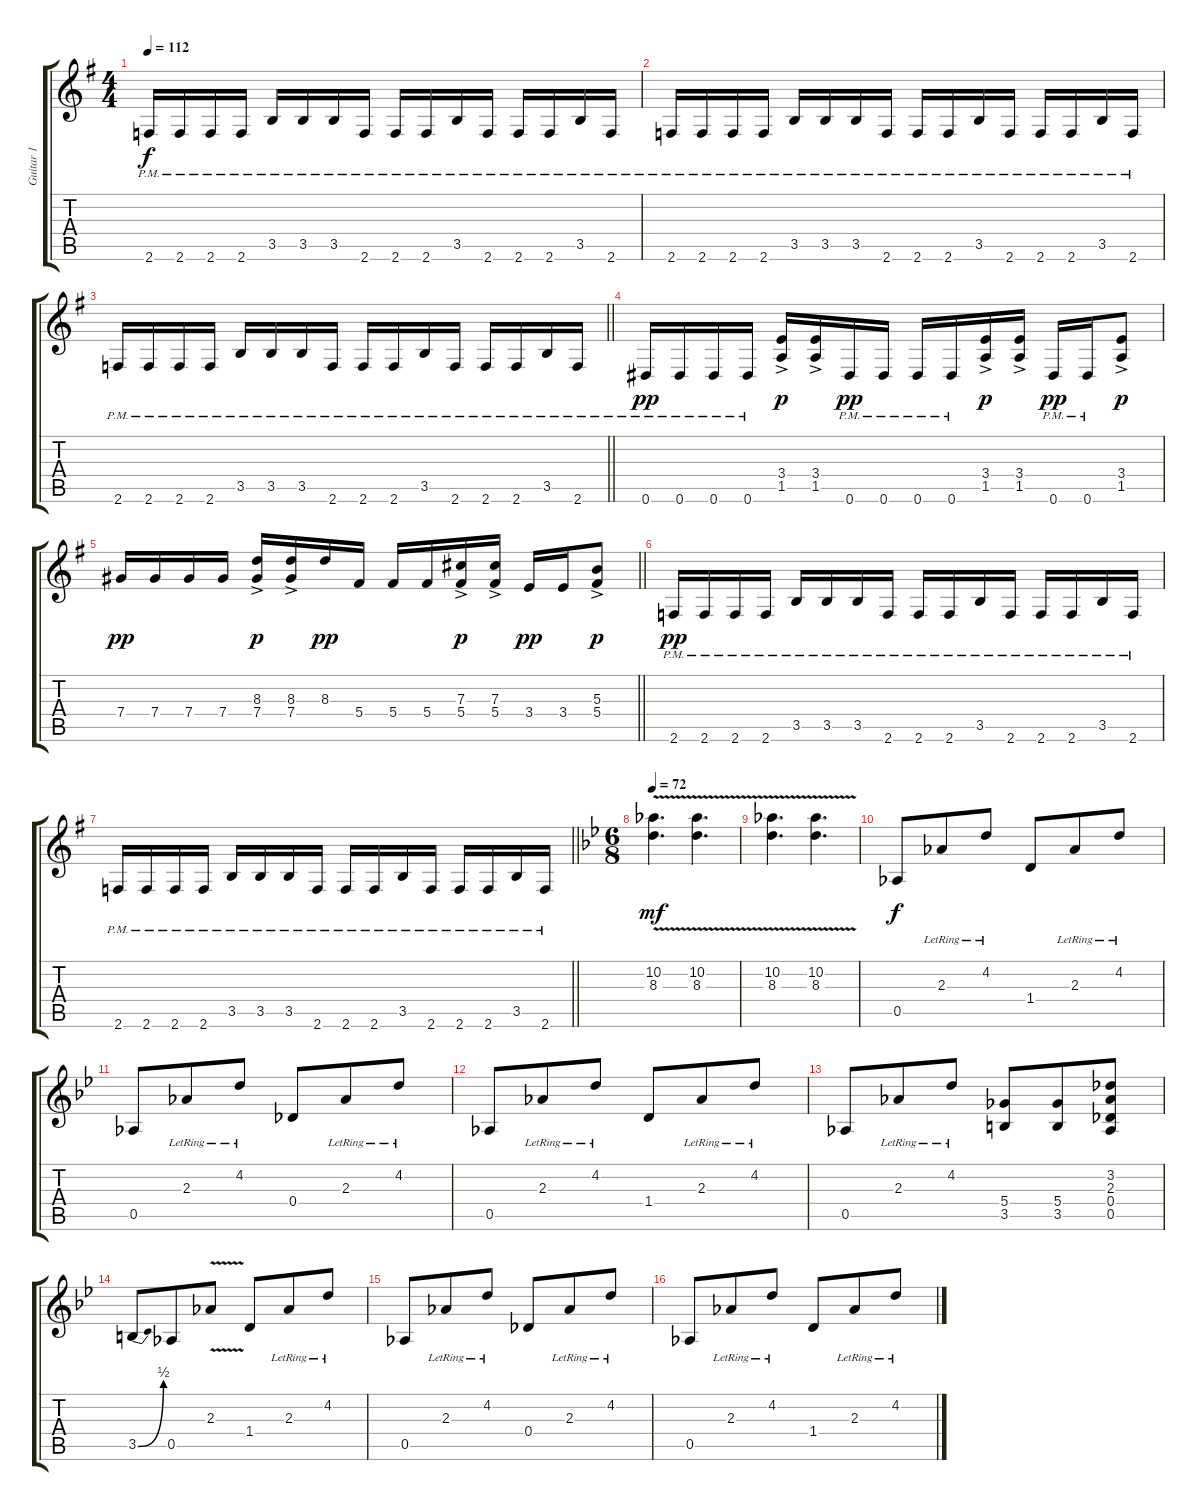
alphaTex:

\track ("Guitar 1" "Guitar 1") {instrument electricguitarclean}
\staff {score tabs}
\tuning (Eb4 Bb3 Gb3 Db3 Ab2 Eb2) {hide}
\ts (4 4)
\tempo 112
\clef g2
\ks g
2.6{pm}.16{dy f} 2.6{pm}.16 2.6{pm}.16 2.6{pm}.16 3.5{pm}.16 3.5{pm}.16 3.5{pm}.16 2.6{pm}.16 2.6{pm}.16 2.6{pm}.16 3.5{pm}.16 2.6{pm}.16 2.6{pm}.16 2.6{pm}.16 3.5{pm}.16 2.6{pm}.16 |
2.6{pm}.16 2.6{pm}.16 2.6{pm}.16 2.6{pm}.16 3.5{pm}.16 3.5{pm}.16 3.5{pm}.16 2.6{pm}.16 2.6{pm}.16 2.6{pm}.16 3.5{pm}.16 2.6{pm}.16 2.6{pm}.16 2.6{pm}.16 3.5{pm}.16 2.6{pm}.16 |
\barLineRight lightlight
2.6{pm}.16 2.6{pm}.16 2.6{pm}.16 2.6{pm}.16 3.5{pm}.16 3.5{pm}.16 3.5{pm}.16 2.6{pm}.16 2.6{pm}.16 2.6{pm}.16 3.5{pm}.16 2.6{pm}.16 2.6{pm}.16 2.6{pm}.16 3.5{pm}.16 2.6{pm}.16 |
0.6{pm}.16{dy pp} 0.6{pm}.16 0.6{pm}.16 0.6{pm}.16 (3.4{ac} 1.5{ac}).16{dy p} (3.4{ac} 1.5{ac}).16 0.6{pm}.16{dy pp} 0.6{pm}.16 0.6{pm}.16 0.6{pm}.16 (3.4{ac} 1.5{ac}).16{dy p} (3.4{ac} 1.5{ac}).16 0.6{pm}.16{dy pp} 0.6{pm}.16 (3.4{ac} 1.5{ac}).8{dy p} |
\barLineRight lightlight
7.4.16{dy pp} 7.4.16 7.4.16 7.4.16 (8.3{ac} 7.4{ac}).16{dy p} (8.3{ac} 7.4{ac}).16 8.3.16{dy pp} 5.4.16 5.4.16 5.4.16 (7.3{ac} 5.4{ac}).16{dy p} (7.3{ac} 5.4{ac}).16 3.4.16{dy pp} 3.4.16 (5.3{ac} 5.4{ac}).8{dy p} |
2.6{pm}.16{dy pp} 2.6{pm}.16 2.6{pm}.16 2.6{pm}.16 3.5{pm}.16 3.5{pm}.16 3.5{pm}.16 2.6{pm}.16 2.6{pm}.16 2.6{pm}.16 3.5{pm}.16 2.6{pm}.16 2.6{pm}.16 2.6{pm}.16 3.5{pm}.16 2.6{pm}.16 |
\barLineRight lightlight
2.6{pm}.16 2.6{pm}.16 2.6{pm}.16 2.6{pm}.16 3.5{pm}.16 3.5{pm}.16 3.5{pm}.16 2.6{pm}.16 2.6{pm}.16 2.6{pm}.16 3.5{pm}.16 2.6{pm}.16 2.6{pm}.16 2.6{pm}.16 3.5{pm}.16 2.6{pm}.16 |
\ts (6 8)
\tempo 72
\ks bb
(10.2{v} 8.3{v}).4{d dy mf} (10.2{v} 8.3{v}).4{d} |
(10.2{v} 8.3{v}).4{d} (10.2{v} 8.3{v}).4{d} |
0.5.8{dy f} 2.3{lr}.8 4.2{lr}.8 1.4.8 2.3{lr}.8 4.2{lr}.8 |
0.5.8 2.3{lr}.8 4.2{lr}.8 0.4.8 2.3{lr}.8 4.2{lr}.8 |
0.5.8 2.3{lr}.8 4.2{lr}.8 1.4.8 2.3{lr}.8 4.2{lr}.8 |
0.5.8 2.3{lr}.8 4.2{lr}.8 (5.4 3.5).8 (5.4 3.5).8 (3.2 2.3 0.4 0.5).8 |
3.5{be (bend 0 0 60 2)}.8 0.5.8 2.3{v}.8 1.4.8 2.3{lr}.8 4.2{lr}.8 |
0.5.8 2.3{lr}.8 4.2{lr}.8 0.4.8 2.3{lr}.8 4.2{lr}.8 |
0.5.8 2.3{lr}.8 4.2{lr}.8 1.4.8 2.3{lr}.8 4.2{lr}.8
